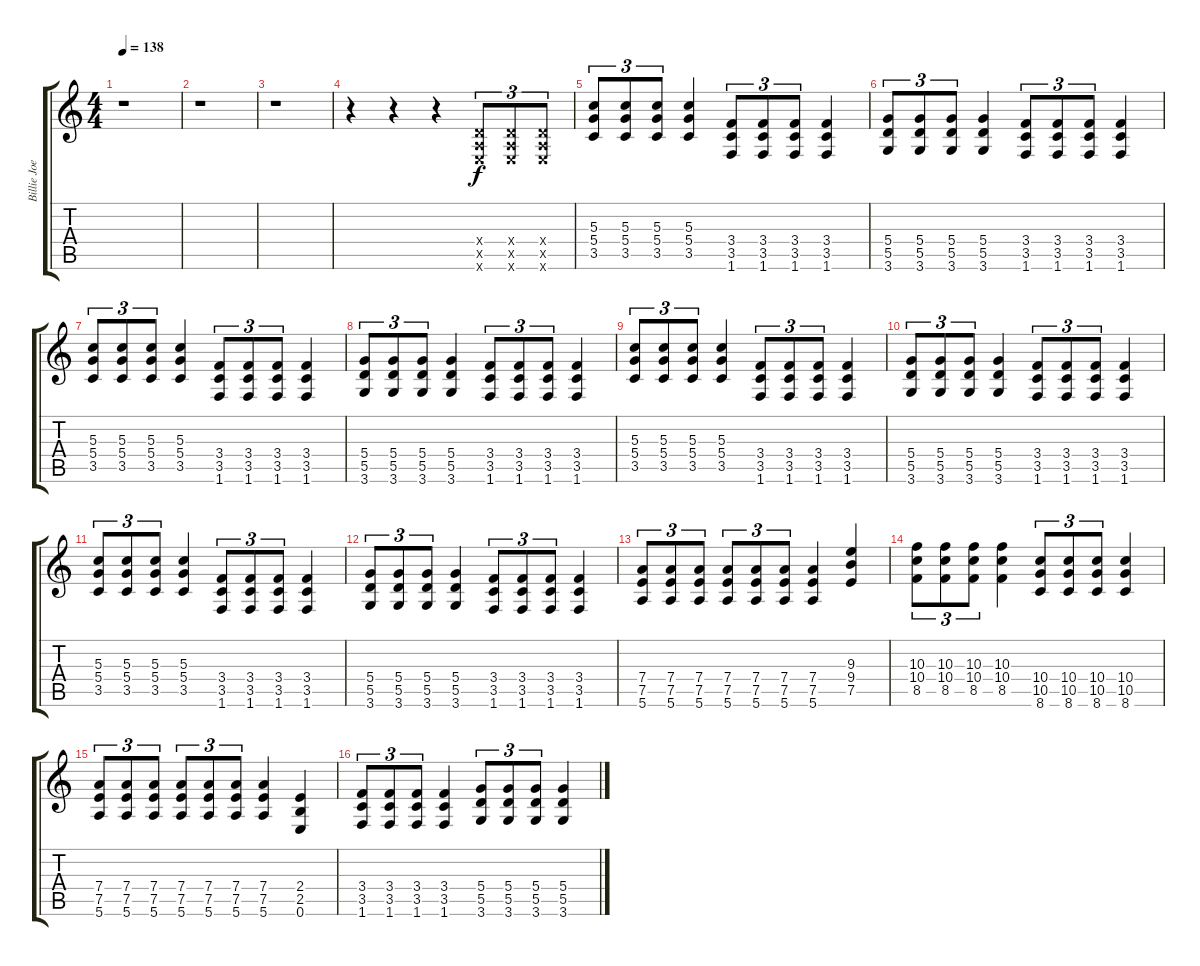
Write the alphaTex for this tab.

\track ("Billie Joe" "Billie Joe") {instrument distortionguitar}
\staff {score tabs}
\tuning (E4 B3 G3 D3 A2 E2) {hide}
\ts (4 4)
\tempo 138
\clef g2
\ks c
r.1{dy f} |
r.1 |
r.1 |
r.4 r.4 r.4 (0.4{x} 0.5{x} 0.6{x}).8{tu (3 2)} (0.4{x} 0.5{x} 0.6{x}).8{tu (3 2)} (0.4{x} 0.5{x} 0.6{x}).8{tu (3 2)} |
(5.3 5.4 3.5).8{tu (3 2) instrument distortionguitar} (5.3 5.4 3.5).8{tu (3 2)} (5.3 5.4 3.5).8{tu (3 2)} (5.3 5.4 3.5).4 (3.4 3.5 1.6).8{tu (3 2)} (3.4 3.5 1.6).8{tu (3 2)} (3.4 3.5 1.6).8{tu (3 2)} (3.4 3.5 1.6).4 |
(5.4 5.5 3.6).8{tu (3 2)} (5.4 5.5 3.6).8{tu (3 2)} (5.4 5.5 3.6).8{tu (3 2)} (5.4 5.5 3.6).4 (3.4 3.5 1.6).8{tu (3 2)} (3.4 3.5 1.6).8{tu (3 2)} (3.4 3.5 1.6).8{tu (3 2)} (3.4 3.5 1.6).4 |
(5.3 5.4 3.5).8{tu (3 2)} (5.3 5.4 3.5).8{tu (3 2)} (5.3 5.4 3.5).8{tu (3 2)} (5.3 5.4 3.5).4 (3.4 3.5 1.6).8{tu (3 2)} (3.4 3.5 1.6).8{tu (3 2)} (3.4 3.5 1.6).8{tu (3 2)} (3.4 3.5 1.6).4 |
(5.4 5.5 3.6).8{tu (3 2)} (5.4 5.5 3.6).8{tu (3 2)} (5.4 5.5 3.6).8{tu (3 2)} (5.4 5.5 3.6).4 (3.4 3.5 1.6).8{tu (3 2)} (3.4 3.5 1.6).8{tu (3 2)} (3.4 3.5 1.6).8{tu (3 2)} (3.4 3.5 1.6).4 |
(5.3 5.4 3.5).8{tu (3 2)} (5.3 5.4 3.5).8{tu (3 2)} (5.3 5.4 3.5).8{tu (3 2)} (5.3 5.4 3.5).4 (3.4 3.5 1.6).8{tu (3 2)} (3.4 3.5 1.6).8{tu (3 2)} (3.4 3.5 1.6).8{tu (3 2)} (3.4 3.5 1.6).4 |
(5.4 5.5 3.6).8{tu (3 2)} (5.4 5.5 3.6).8{tu (3 2)} (5.4 5.5 3.6).8{tu (3 2)} (5.4 5.5 3.6).4 (3.4 3.5 1.6).8{tu (3 2)} (3.4 3.5 1.6).8{tu (3 2)} (3.4 3.5 1.6).8{tu (3 2)} (3.4 3.5 1.6).4 |
(5.3 5.4 3.5).8{tu (3 2)} (5.3 5.4 3.5).8{tu (3 2)} (5.3 5.4 3.5).8{tu (3 2)} (5.3 5.4 3.5).4 (3.4 3.5 1.6).8{tu (3 2)} (3.4 3.5 1.6).8{tu (3 2)} (3.4 3.5 1.6).8{tu (3 2)} (3.4 3.5 1.6).4 |
(5.4 5.5 3.6).8{tu (3 2)} (5.4 5.5 3.6).8{tu (3 2)} (5.4 5.5 3.6).8{tu (3 2)} (5.4 5.5 3.6).4 (3.4 3.5 1.6).8{tu (3 2)} (3.4 3.5 1.6).8{tu (3 2)} (3.4 3.5 1.6).8{tu (3 2)} (3.4 3.5 1.6).4 |
(7.4 7.5 5.6).8{tu (3 2)} (7.4 7.5 5.6).8{tu (3 2)} (7.4 7.5 5.6).8{tu (3 2)} (7.4 7.5 5.6).8{tu (3 2)} (7.4 7.5 5.6).8{tu (3 2)} (7.4 7.5 5.6).8{tu (3 2)} (7.4 7.5 5.6).4 (9.3 9.4 7.5).4 |
(10.3 10.4 8.5).8{tu (3 2)} (10.3 10.4 8.5).8{tu (3 2)} (10.3 10.4 8.5).8{tu (3 2)} (10.3 10.4 8.5).4 (10.4 10.5 8.6).8{tu (3 2)} (10.4 10.5 8.6).8{tu (3 2)} (10.4 10.5 8.6).8{tu (3 2)} (10.4 10.5 8.6).4 |
(7.4 7.5 5.6).8{tu (3 2)} (7.4 7.5 5.6).8{tu (3 2)} (7.4 7.5 5.6).8{tu (3 2)} (7.4 7.5 5.6).8{tu (3 2)} (7.4 7.5 5.6).8{tu (3 2)} (7.4 7.5 5.6).8{tu (3 2)} (7.4 7.5 5.6).4 (2.4 2.5 0.6).4 |
(3.4 3.5 1.6).8{tu (3 2)} (3.4 3.5 1.6).8{tu (3 2)} (3.4 3.5 1.6).8{tu (3 2)} (3.4 3.5 1.6).4 (5.4 5.5 3.6).8{tu (3 2)} (5.4 5.5 3.6).8{tu (3 2)} (5.4 5.5 3.6).8{tu (3 2)} (5.4 5.5 3.6).4
